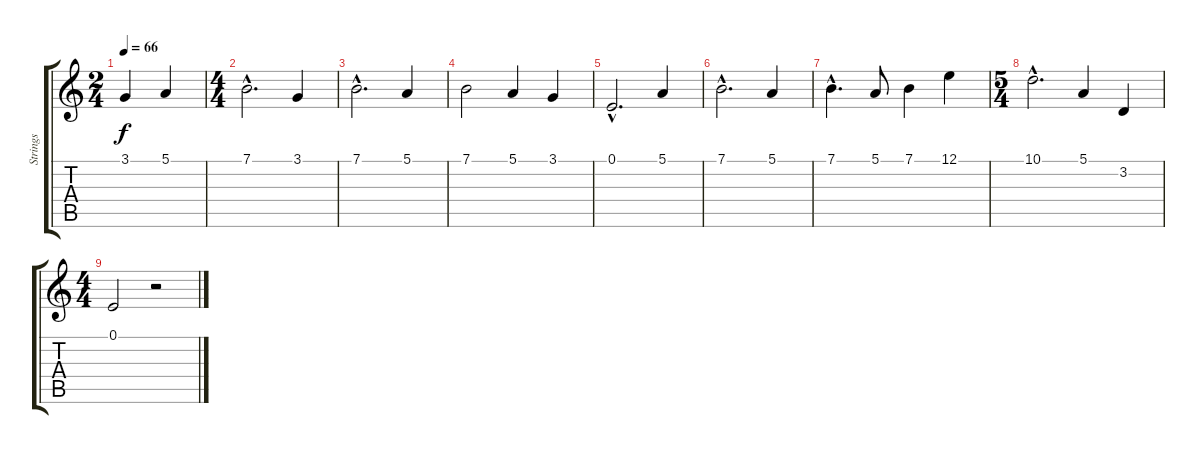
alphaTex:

\track ("Strings" "Strings") {instrument stringensemble2}
\staff {score tabs}
\tuning (E4 B3 G3 D3 A2 E2) {hide}
\ts (2 4)
\tempo 66
\clef g2
\ks c
3.1.4{dy f} 5.1.4 |
\ts (4 4)
7.1{hac}.2{d} 3.1.4 |
7.1{hac}.2{d} 5.1.4 |
7.1.2 5.1.4 3.1.4 |
0.1{hac}.2{d} 5.1.4 |
7.1{hac}.2{d} 5.1.4 |
7.1{hac}.4{d} 5.1.8 7.1.4 12.1.4 |
\ts (5 4)
10.1{hac}.2{d} 5.1.4 3.2.4 |
\ts (4 4)
0.1.2 r.2
